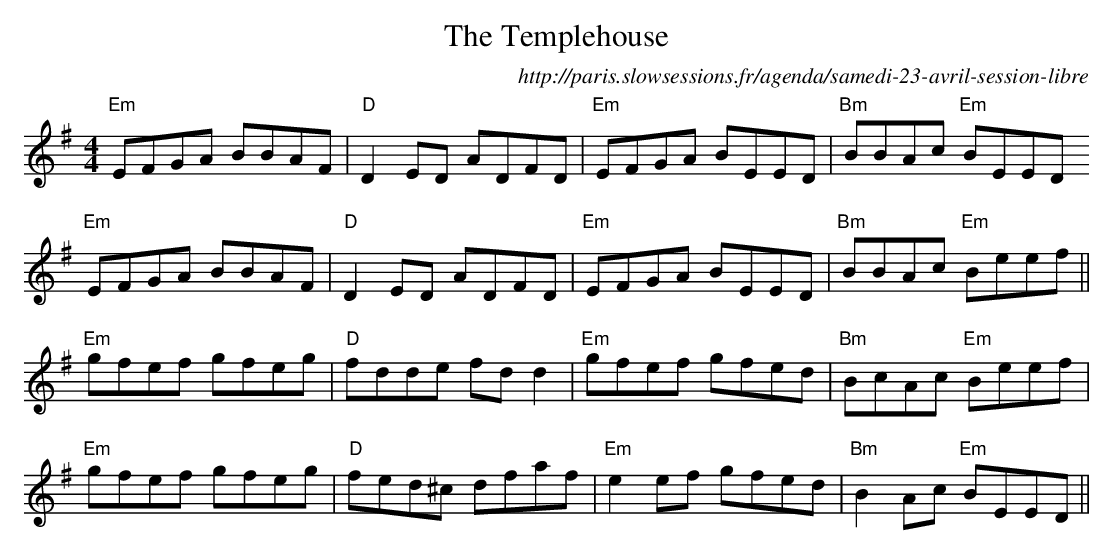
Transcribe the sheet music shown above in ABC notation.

X:1
T: Templehouse, The
O:http://paris.slowsessions.fr/agenda/samedi-23-avril-session-libre
M: 4/4
L: 1/8
K: Em
"Em"EFGA BBAF|"D"D2 ED ADFD|"Em"EFGA BEED|"Bm"BBAc "Em"BEED
"Em"EFGA BBAF|"D"D2 ED ADFD|"Em"EFGA BEED|"Bm"BBAc "Em"Beef||
"Em"gfef gfeg|"D"fdde fdd2 |"Em"gfef gfed|"Bm"BcAc "Em"Beef|
"Em"gfef gfeg|"D"fed^c dfaf|"Em"e2ef gfed|"Bm"B2Ac "Em"BEED||
